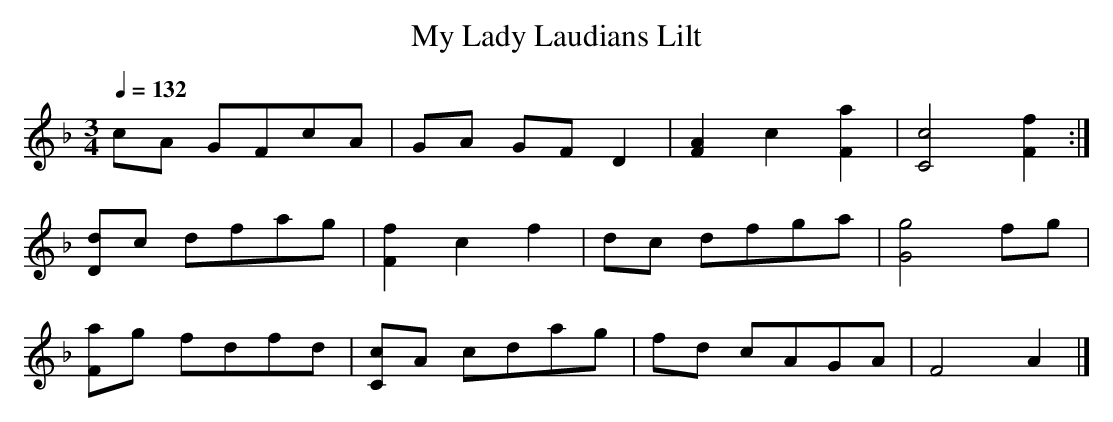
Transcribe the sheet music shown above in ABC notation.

X:1
T:My Lady Laudians Lilt
M:3/4
L:1/8
Q:1/4=132
K:F
 cA   GFcA| GA    GFD2|[A2F2] c2[a2F2]|[c4C4] [f2F2]:|
[dD]c dfag|[f2F2] c2f2| dc    dfga    |[g4G4] fg     |
[aF]g fdfd|[cC]A  cdag| fd    cAGA    | F4    A2    |]
